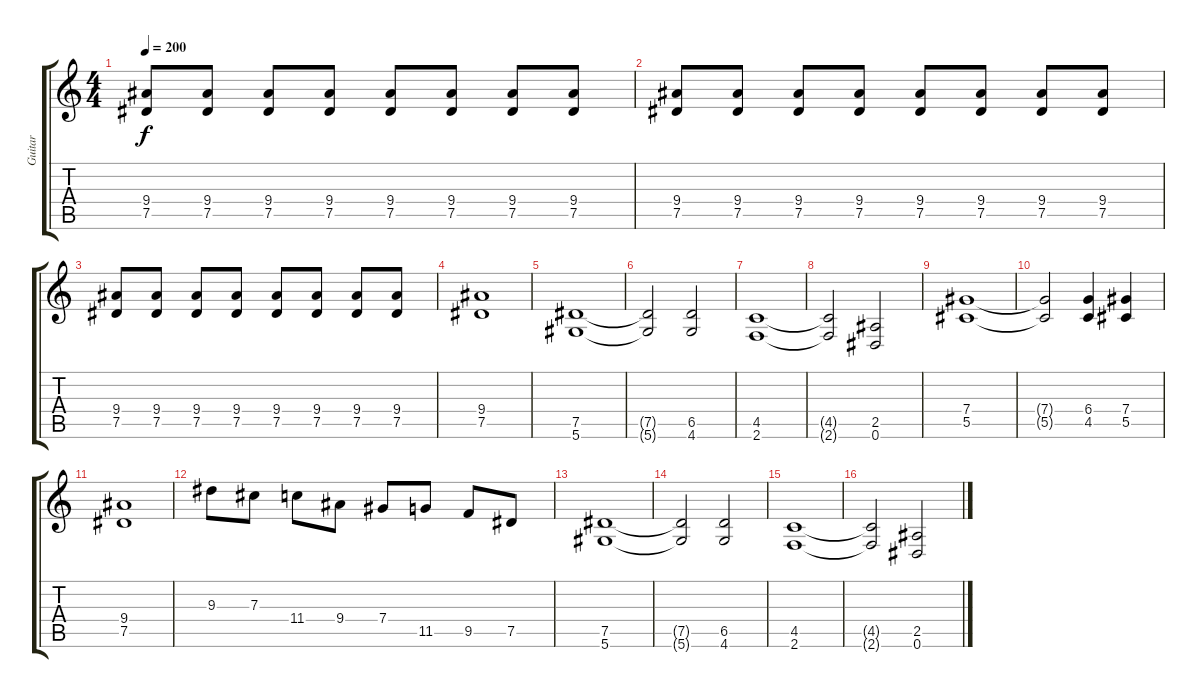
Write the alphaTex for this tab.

\track ("Guitar" "Guitar") {instrument distortionguitar}
\staff {score tabs}
\tuning (Eb4 Bb3 Gb3 Db3 Ab2 Eb2) {hide}
\ts (4 4)
\tempo 200
\clef g2
\ks c
(9.4 7.5).8{dy f volume 12} (9.4 7.5).8 (9.4 7.5).8 (9.4 7.5).8 (9.4 7.5).8 (9.4 7.5).8 (9.4 7.5).8 (9.4 7.5).8 |
(9.4 7.5).8 (9.4 7.5).8 (9.4 7.5).8 (9.4 7.5).8 (9.4 7.5).8 (9.4 7.5).8 (9.4 7.5).8 (9.4 7.5).8 |
(9.4 7.5).8 (9.4 7.5).8 (9.4 7.5).8 (9.4 7.5).8 (9.4 7.5).8 (9.4 7.5).8 (9.4 7.5).8 (9.4 7.5).8 |
(9.4 7.5).1 |
(7.5 5.6).1 |
(7.5{t} 5.6{t}).2 (6.5 4.6).2 |
(4.5 2.6).1 |
(4.5{t} 2.6{t}).2 (2.5 0.6).2 |
(7.4 5.5).1 |
(7.4{t} 5.5{t}).2 (6.4 4.5).4 (7.4 5.5).4 |
(9.4 7.5).1 |
9.3.8 7.3.8 11.4.8 9.4.8 7.4.8 11.5.8 9.5.8 7.5.8 |
(7.5 5.6).1 |
(7.5{t} 5.6{t}).2 (6.5 4.6).2 |
(4.5 2.6).1 |
(4.5{t} 2.6{t}).2 (2.5 0.6).2
